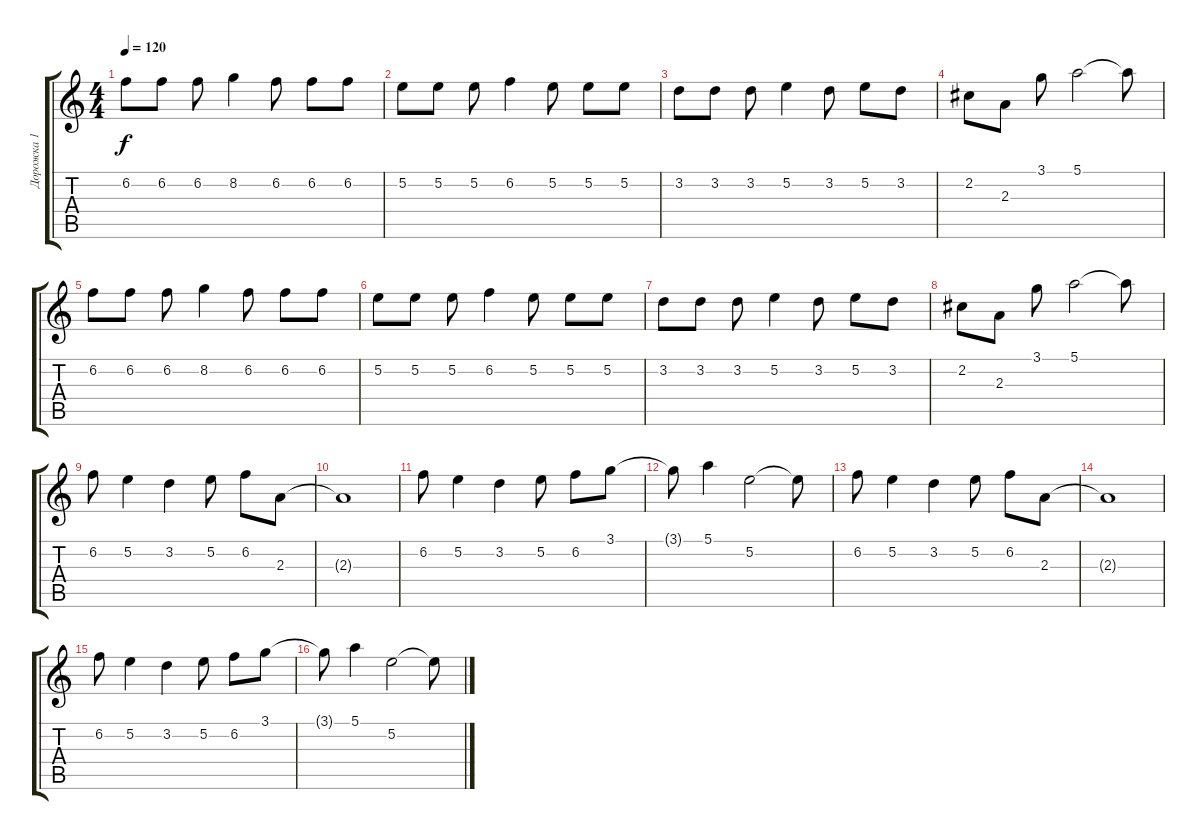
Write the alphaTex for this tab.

\track ("Дорожка 1" "Дорожка 1") {instrument overdrivenguitar}
\staff {score tabs}
\tuning (E4 B3 G3 D3 A2 E2) {hide}
\ts (4 4)
\tempo 120
\clef g2
\ks c
6.2.8{dy f} 6.2.8 6.2.8 8.2.4 6.2.8 6.2.8 6.2.8 |
5.2.8 5.2.8 5.2.8 6.2.4 5.2.8 5.2.8 5.2.8 |
3.2.8 3.2.8 3.2.8 5.2.4 3.2.8 5.2.8 3.2.8 |
2.2.8 2.3.8 3.1.8 5.1.2 5.1{t}.8 |
6.2.8 6.2.8 6.2.8 8.2.4 6.2.8 6.2.8 6.2.8 |
5.2.8 5.2.8 5.2.8 6.2.4 5.2.8 5.2.8 5.2.8 |
3.2.8 3.2.8 3.2.8 5.2.4 3.2.8 5.2.8 3.2.8 |
2.2.8 2.3.8 3.1.8 5.1.2 5.1{t}.8 |
6.2.8 5.2.4 3.2.4 5.2.8 6.2.8 2.3.8 |
2.3{t}.1 |
6.2.8 5.2.4 3.2.4 5.2.8 6.2.8 3.1.8 |
3.1{t}.8 5.1.4 5.2.2 5.2{t}.8 |
6.2.8 5.2.4 3.2.4 5.2.8 6.2.8 2.3.8 |
2.3{t}.1 |
6.2.8 5.2.4 3.2.4 5.2.8 6.2.8 3.1.8 |
3.1{t}.8 5.1.4 5.2.2 5.2{t}.8
